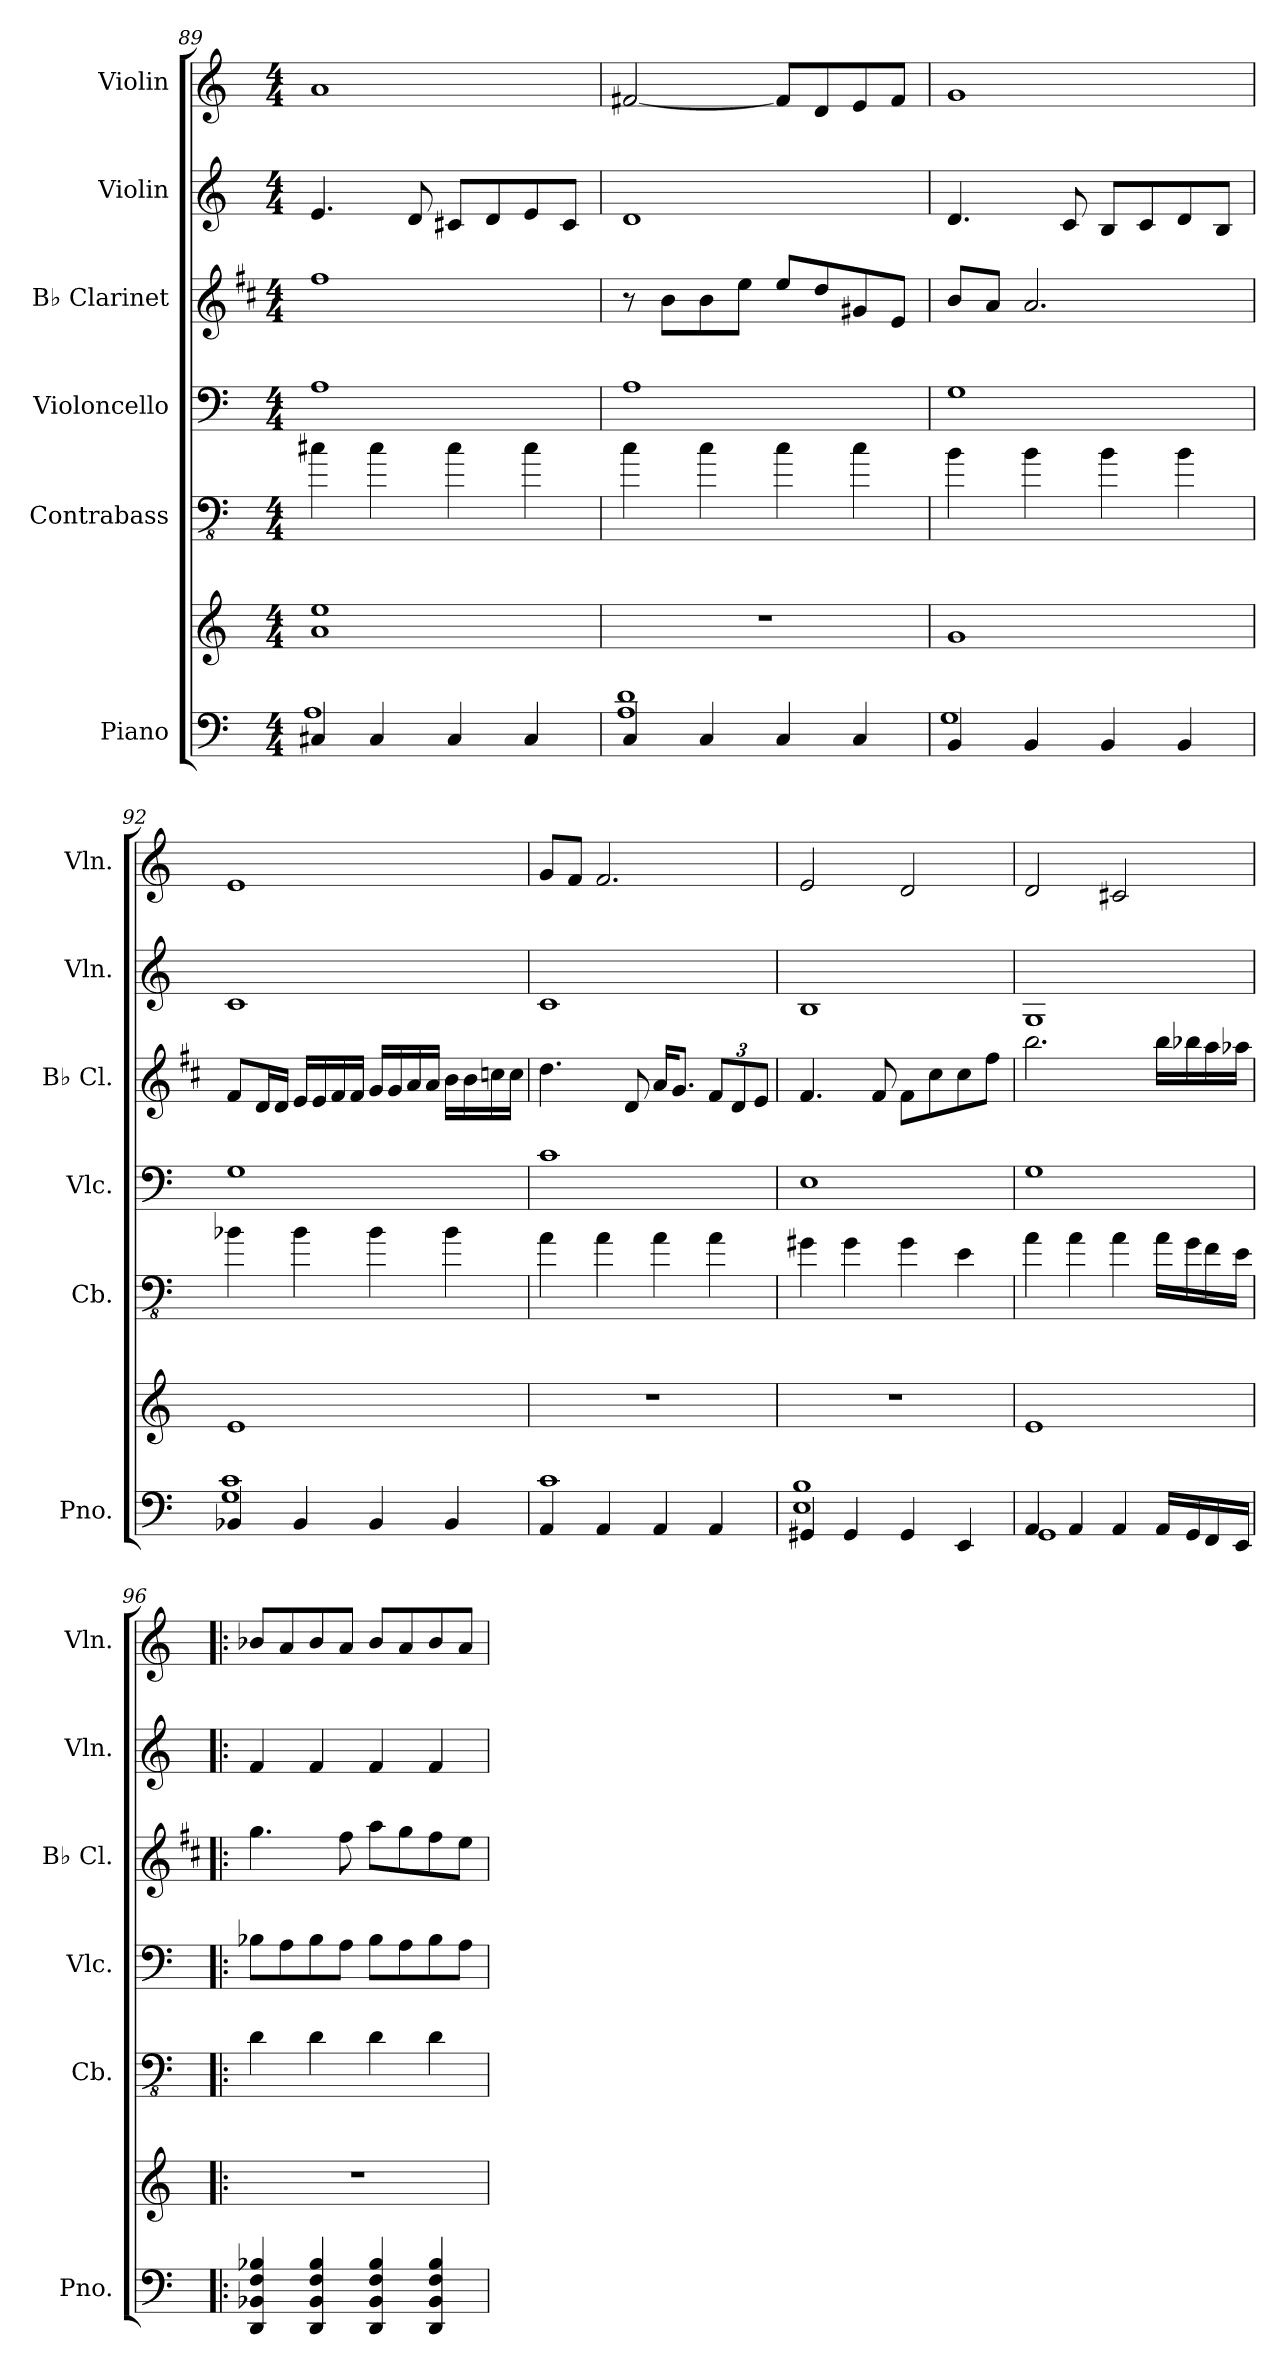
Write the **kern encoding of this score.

**kern	**kern	**kern	**kern	**kern	**kern	**kern
*part6	*part6	*part5	*part4	*part3	*part2	*part1
*staff7	*staff6	*staff5	*staff4	*staff3	*staff2	*staff1
*I"Piano	*	*I"Contrabass	*I"Violoncello	*I"B♭ Clarinet	*I"Violin	*I"Violin
*I'Pno.	*	*I'Cb.	*I'Vlc.	*I'B♭ Cl.	*I'Vln.	*I'Vln.
!!LO:PB:g=z
*clefF4	*clefG2	*clefFv4	*clefF4	*clefG2	*clefG2	*clefG2
*	*	*ITrd7c12	*	*ITrd1c2	*	*
*k[]	*k[]	*k[]	*k[]	*k[]	*k[]	*k[]
*C:	*C:	*C:	*C:	*C:	*C:	*C:
*M4/4	*M4/4	*M4/4	*M4/4	*M4/4	*M4/4	*M4/4
=89	=89	=89	=89	=89	=89	=89
*^	*	*	*	*	*	*
4C#X/	1A	1a 1ee	4C#X\	1A	1ee	4.e/	1a
4C#/	.	.	4C#\	.	.	.	.
.	.	.	.	.	.	8d/	.
4C#/	.	.	4C#\	.	.	8c#X/L	.
.	.	.	.	.	.	8d/	.
4C#/	.	.	4C#\	.	.	8e/	.
.	.	.	.	.	.	8c#/J	.
=90	=90	=90	=90	=90	=90	=90	=90
4C/	1A 1d	1r	4C\	1A	8r	1d	[2f#X/
.	.	.	.	.	8a\L	.	.
4C/	.	.	4C\	.	8a\	.	.
.	.	.	.	.	8dd\J	.	.
4C/	.	.	4C\	.	8dd/L	.	8f#/L]
.	.	.	.	.	8cc/	.	8d/
4C/	.	.	4C\	.	8f#X/	.	8e/
.	.	.	.	.	8d/J	.	8f#/J
=91	=91	=91	=91	=91	=91	=91	=91
4BB/	1G	1g	4BB\	1G	8a/L	4.d/	1g
.	.	.	.	.	8g/J	.	.
4BB/	.	.	4BB\	.	2.g/	.	.
.	.	.	.	.	.	8c/	.
4BB/	.	.	4BB\	.	.	8B/L	.
.	.	.	.	.	.	8c/	.
4BB/	.	.	4BB\	.	.	8d/	.
.	.	.	.	.	.	8B/J	.
=92	=92	=92	=92	=92	=92	=92	=92
4BB-X/	1G 1c	1e	4BB-X\	1G	8e/L	1c	1e
.	.	.	.	.	16c/L	.	.
.	.	.	.	.	16c/JJ	.	.
4BB-/	.	.	4BB-\	.	16d/LL	.	.
.	.	.	.	.	16d/	.	.
.	.	.	.	.	16e/	.	.
.	.	.	.	.	16e/JJ	.	.
4BB-/	.	.	4BB-\	.	16f/LL	.	.
.	.	.	.	.	16f/	.	.
.	.	.	.	.	16g/	.	.
.	.	.	.	.	16g/JJ	.	.
4BB-/	.	.	4BB-\	.	16a\LL	.	.
.	.	.	.	.	16a\	.	.
.	.	.	.	.	16b-X\	.	.
.	.	.	.	.	16b-\JJ	.	.
!!LO:PB:g=z
=93	=93	=93	=93	=93	=93	=93	=93
4AA/	1c	1r	4AA\	1c	4.cc\	1c	8g/L
.	.	.	.	.	.	.	8f/J
4AA/	.	.	4AA\	.	.	.	2.f/
.	.	.	.	.	8c/	.	.
4AA/	.	.	4AA\	.	16g/KL	.	.
.	.	.	.	.	8.f/J	.	.
*	*	*	*	*	*Xbrackettup	*	*
4AA/	.	.	4AA\	.	12e/L	.	.
.	.	.	.	.	12c/	.	.
.	.	.	.	.	12d/J	.	.
=94	=94	=94	=94	=94	=94	=94	=94
4GG#X/	1E 1B	1r	4GG#X\	1E	4.e/	1B	2e/
4GG#/	.	.	4GG#\	.	.	.	.
.	.	.	.	.	8e/	.	.
4GG#/	.	.	4GG#\	.	8e\L	.	2d/
.	.	.	.	.	8b\	.	.
4EE/	.	.	4EE\	.	8b\	.	.
.	.	.	.	.	8ee\J	.	.
=95	=95	=95	=95	=95	=95	=95	=95
4AA/	1GG	1e	4AA\	1G	2.aa\	1G	2d/
4AA/	.	.	4AA\	.	.	.	.
4AA/	.	.	4AA\	.	.	.	2c#X/
16AA/LL	.	.	16AA\LL	.	16aa\LL	.	.
16GG/	.	.	16GG\	.	16aa-X\	.	.
16FF/	.	.	16FF\	.	16gg\	.	.
16EE/JJ	.	.	16EE\JJ	.	16gg-X\JJ	.	.
*v	*v	*	*	*	*	*	*
!!LO:PB:g=z
=96!|:	=96!|:	=96!|:	=96!|:	=96!|:	=96!|:	=96!|:
4DD/ 4BB-X/ 4F/ 4B-X/	1r	4DD\	8B-X\L	4.ff\	4f/	8b-X/L
.	.	.	8A\	.	.	8a/
4DD/ 4BB-/ 4F/ 4B-/	.	4DD\	8B-\	.	4f/	8b-/
.	.	.	8A\J	8ee\	.	8a/J
4DD/ 4BB-/ 4F/ 4B-/	.	4DD\	8B-\L	8gg\L	4f/	8b-/L
.	.	.	8A\	8ff\	.	8a/
4DD/ 4BB-/ 4F/ 4B-/	.	4DD\	8B-\	8ee\	4f/	8b-/
.	.	.	8A\J	8dd\J	.	8a/J
=	=	=	=	=	=	=
*-	*-	*-	*-	*-	*-	*-
